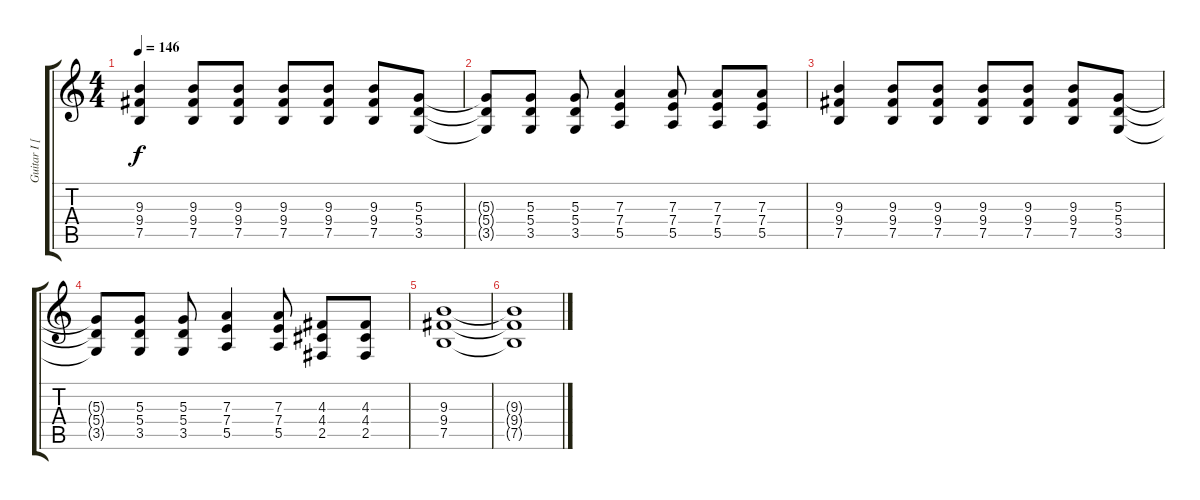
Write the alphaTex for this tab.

\track ("Guitar I [Jussi]" "Guitar I [") {instrument distortionguitar}
\staff {score tabs}
\tuning (B3 Gb3 D3 A2 E2 B1) {hide}
\ts (4 4)
\tempo 146
\clef g2
\ks c
(9.3 9.4 7.5).4{dy f} (9.3 9.4 7.5).8 (9.3 9.4 7.5).8 (9.3 9.4 7.5).8 (9.3 9.4 7.5).8 (9.3 9.4 7.5).8 (5.3 5.4 3.5).8 |
(5.3{t} 5.4{t} 3.5{t}).8 (5.3 5.4 3.5).8 (5.3 5.4 3.5).8 (7.3 7.4 5.5).4 (7.3 7.4 5.5).8 (7.3 7.4 5.5).8 (7.3 7.4 5.5).8 |
(9.3 9.4 7.5).4 (9.3 9.4 7.5).8 (9.3 9.4 7.5).8 (9.3 9.4 7.5).8 (9.3 9.4 7.5).8 (9.3 9.4 7.5).8 (5.3 5.4 3.5).8 |
(5.3{t} 5.4{t} 3.5{t}).8 (5.3 5.4 3.5).8 (5.3 5.4 3.5).8 (7.3 7.4 5.5).4 (7.3 7.4 5.5).8 (4.3 4.4 2.5).8 (4.3 4.4 2.5).8 |
(9.3 9.4 7.5).1 |
(9.3{t} 9.4{t} 7.5{t}).1
